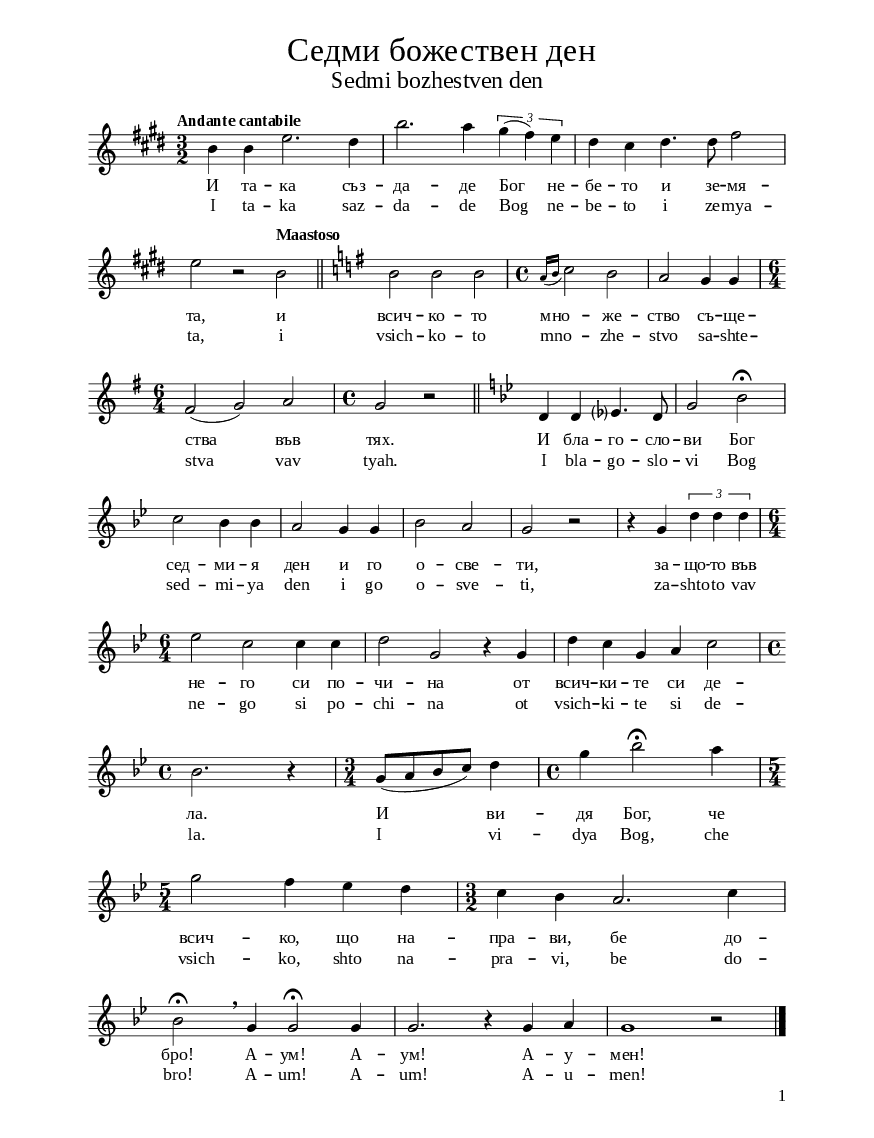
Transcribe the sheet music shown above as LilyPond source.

\version "2.24.1"

% include paper part and global functions
\include "include/globals.ily"

\bookpart {
  \label #'ref199
 \tocItem \markup "     Седми божествен ден – Sedmi bozhestven den "
  \include "include/bookpart-paper.ily"
  \score {
    \include "include/score-layout.ily"

    \new Voice \absolute {
      \clef treble
      \key e \major
      \time 3/2
      \tempo "Andante cantabile"
      \autoBeamOff
      b'4  b'4 e''2.  dis''4 | % 258
      b''2.  a''4 \tupletUp  \times 2/3 {
        \once \override Slur.positions = #'(1 . 1) gis''4 (  fis''4 )  e''4
      }
      | % 259
      dis''4  cis''4  dis''4.  dis''8
      fis''2 \break |
      e''2 r2   \tempo "Maastoso" b'2  \bar
      "||"
      \key g \major | % 261
      b'2  b'2  b'2 | % 262
      \time 4/4  |

      \grace { a'16 ([b'16] } c''2) b'2 | a'2 g'4 g'4 | \break

      \time 6/4  | % 264
      fis'2 ( g'2 ) a'2 | % 265
      \time 4/4  | % 265
      g'2 r2 \bar "||"
      \key bes \major | % 266
      d'4 d'4 es'?4. d'8 | % 267
      g'2  bes'2 ^\fermata \break | % 268
      c''2  bes'4  bes'4 | % 269
      a'2 g'4 g'4 |
      bes'2 a'2 | % 271
      g'2 r2 | % 272
      r4 g'4 \times 2/3 {
        d''4  d''4  d''4
      }
      \break | % 273
      \time 6/4  | % 273
      es''2  c''2  c''4  c''4 | % 274
      d''2 g'2 r4 g'4 | % 275
      d''4  c''4 g'4 a'4  c''2
      \break | % 276
      \time 4/4  | % 276
      bes'2. r4 | % 277
      \time 3/4  | % 277
      g'8 ( [ a'8 bes'8 c''8 ) ]
      d''4 | % 278
      \time 4/4  | % 278
      g''4  bes''2 ^\fermata  a''4 \break | % 279
      \time 5/4  | % 279
      g''2  f''4  es''4  d''4 |
      \time 3/2  |
      c''4  bes'4 a'2.  c''4 \break | % 281
      bes'2 ^\fermata \breathe g'4 g'2 ^\fermata
      g'4 | % 282
      g'2. r4 g'4 a'4 | % 283
      g'1 r2 \bar "|."
    }
    \addlyrics {
      И та -- ка съз -- да -- де
      Бог  не -- бе -- то и зе -- мя --
      та, и всич -- ко -- то
      мно -- же -- ство съ -- ще -- ства  във
      тях. И бла -- го -- сло -- ви Бог
      сед -- ми -- я ден и го о -- све --
      ти, за -- що -- то във не -- го си
      по -- чи -- на от всич -- ки -- те
      си де -- ла. И    ви -- дя
      Бог, че всич -- ко, що на -- пра --
      ви, бе до -- бро! А -- ум! А -- ум!
      А -- у -- мен!}
      \addlyrics {
        I ta -- ka saz -- da -- de
        Bog  ne -- be -- to i ze -- mya --
        ta, i vsich -- ko -- to
        mno -- zhe -- stvo sa -- shte -- stva  vav
        tyah. I bla -- go -- slo -- vi Bog
        sed -- mi -- ya den i go o -- sve --
        ti, za -- shto -- to vav ne -- go si
        po -- chi -- na ot vsich -- ki -- te
        si de -- la. I    vi -- dya
        Bog, che vsich -- ko, shto na -- pra --
        vi, be do -- bro! A -- um! A -- um!
        A -- u -- men!}


        \header {
          title = \titleFunc " Седми божествен ден" "Sedmi bozhestven den"
        }

        \midi{}

      } % score
      \pageBreak

      % include foreign translation(s) of the song
      \version "2.24.1"

\markup \fill-line { \fontsize #deTitleFontSize "Siebter göttlicher Tag" }
\markup \null
\markup \null
\markup \fontsize #deCoupletFontSize {
  \hspace #7
  \override #`(baseline-skip . ,deCoupletBaselineSkip)

  \column {
    


    \line { " " So vollendete Gott Himmel und Erde mit ihrem ganzen Heer.}

    \line { " " Und Gott segnete den siebenten Tag und heiligte ihn,}

    \line { " "weil er an ihm ruhte von allen seinen Werken.}

    \line { " "Und Gott sah, dass alles, was Er gemacht hatte, gut war.}

    \line { " "Aoum, Aoum, Aoumen.}


  }
}

    } % bookpart

    % Più mosso
    %
